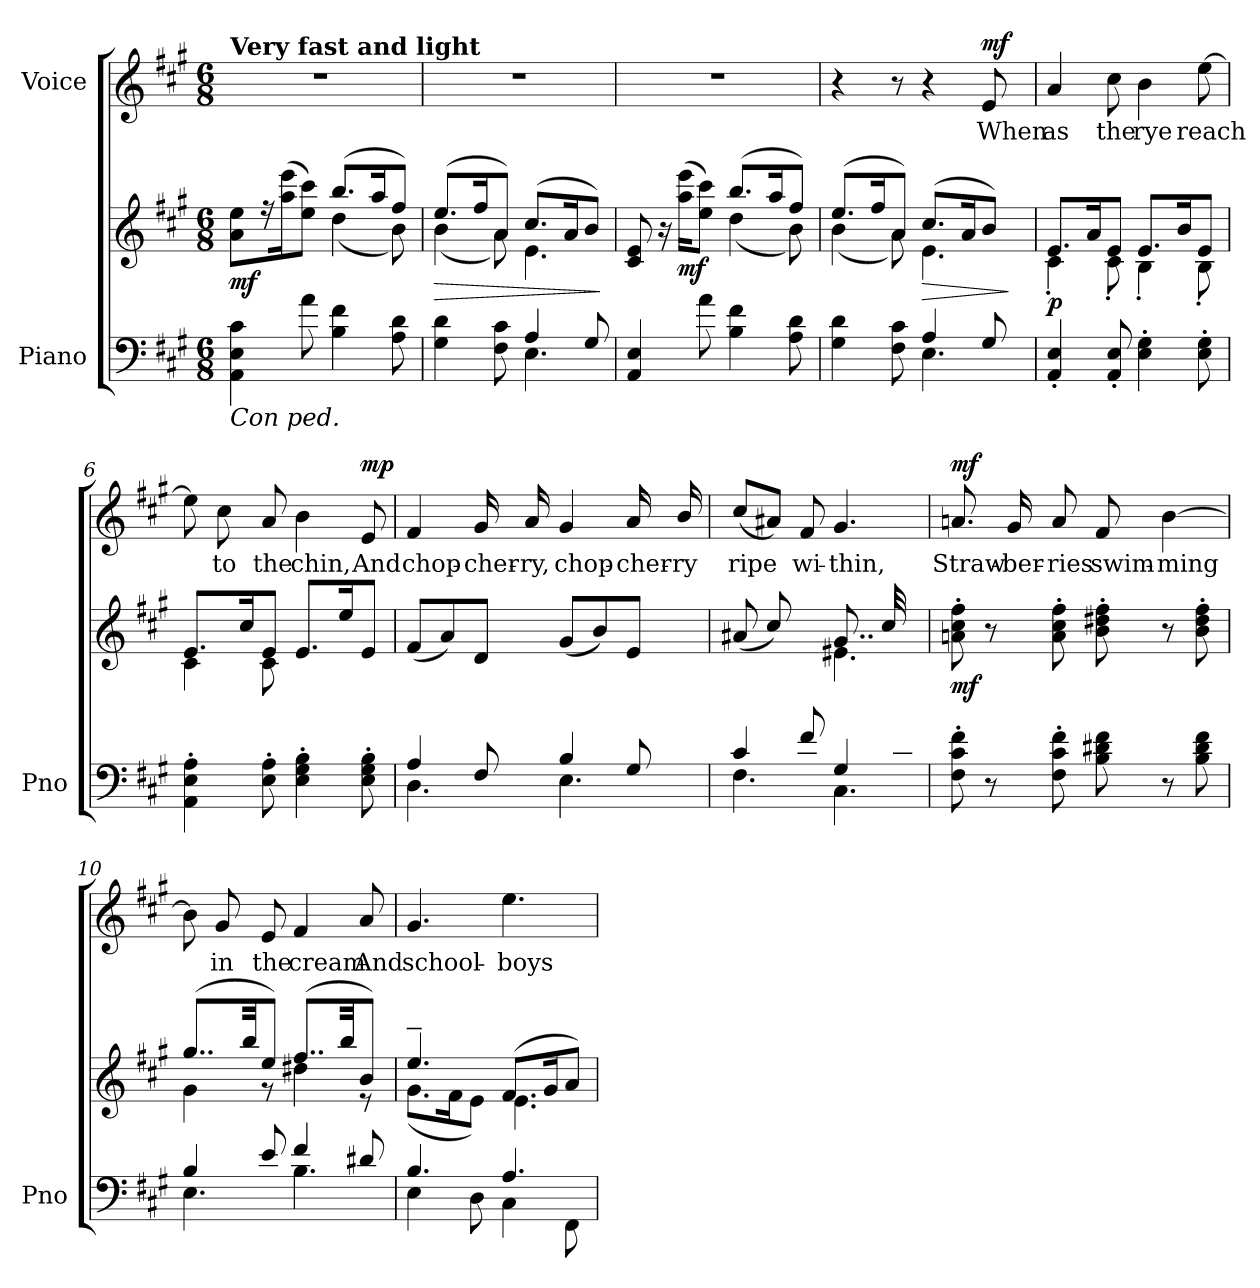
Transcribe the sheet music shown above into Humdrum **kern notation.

**kern	**kern	**dynam	**kern	**text	**dynam
*part2	*part2	*part2	*part1	*part1	*part1
*staff3	*staff2	*staff2/3	*staff1	*staff1	*staff1
*I"Piano	*	*	*I"Voice	*	*
*I'Pno	*	*	*	*	*
*clefF4	*clefG2	*	*clefG2	*	*
*k[f#c#g#]	*k[f#c#g#]	*	*k[f#c#g#]	*	*
*M6/8	*M6/8	*	*M6/8	*	*
=1	=1	=1	=1	=1	=1
*	*^	*	*	*	*
!	!	!	!	!LO:TX:a:B:t=Very fast and light	!	!
!LO:TX:b:i:t=Con ped.	!	!	!	!	!	!
!	!	!	!LO:DY:b	!	!	!
4AA\ 4E\ 4c#\	8a\ 8ee\L	4.ryy	mf	2.r	.	.
.	16r	.	.	.	.	.
.	(>16aa\ 16eee\K	.	.	.	.	.
8a\	8ee\ 8ccc#\J)	.	.	.	.	.
4B\ 4f#\	(>8.bb/L	(<4dd\	.	.	.	.
.	16aa/K	.	.	.	.	.
8A\ 8d\	8ff#/J)	8b\)	.	.	.	.
=2	=2	=2	=2	=2	=2	=2
*^	*	*	*	*	*	*
!	!	!	!	!LO:HP:b	!	!	!
4G#\ 4d\	4.ryy	(>8.ee/L	(<4b\	>	2.r	.	.
.	.	16ff#/K	.	.	.	.	.
8F#\ 8c#\	.	8a/J)	8a\)	.	.	.	.
4A/	4.E\	(>8.cc#/L	4.e\	.	.	.	.
.	.	16a/K	.	.	.	.	.
8G#/	.	8b/J)	.	.	.	.	.
*v	*v	*	*	*	*	*	*
*	*v	*v	*	*	*	*
.	.	]	.	.	.
=3	=3	=3	=3	=3	=3
*	*^	*	*	*	*
4AA/ 4E/	8c#/ 8e/	4.ryy	.	2.r	.	.
.	16r	.	.	.	.	.
!	!	!	!LO:DY:b	!	!	!
.	(>16aa\ 16eee\KL	.	mf	.	.	.
8a\	8ee\ 8ccc#\J)	.	.	.	.	.
4B\ 4f#\	(>8.bb/L	(<4dd\	.	.	.	.
.	16aa/K	.	.	.	.	.
8A\ 8d\	8ff#/J)	8b\)	.	.	.	.
=4	=4	=4	=4	=4	=4	=4
*^	*	*	*	*	*	*
4G#\ 4d\	4.ryy	(>8.ee/L	(<4b\	.	4r	.	.
.	.	16ff#/K	.	.	.	.	.
8F#\ 8c#\	.	8a/J)	8a\)	.	8r	.	.
!	!	!	!	!LO:HP:b	!	!	!
4A/	4.E\	(>8.cc#/L	4.e\	>	4r	.	.
.	.	16a/K	.	.	.	.	.
!	!	!	!	!	!	!LO:LY:b	!LO:DY:a
8G#/	.	8b/J)	.	.	8e/	When	mf
*v	*v	*	*	*	*	*	*
*	*v	*v	*	*	*	*
.	.	]	.	.	.
!!LO:LB:g=z
=5	=5	=5	=5	=5	=5
*	*^	*	*	*	*
!	!	!	!LO:DY:b	!	!LO:LY:b	!
4AA/' 4E/'	8.e/L	4c#'\	p	4a/	as	.
.	16a/K	.	.	.	.	.
!	!	!	!	!	!LO:LY:b	!
8AA/' 8E/'	8e/J	8c#'\	.	8cc#\	the	.
!	!	!	!	!	!LO:LY:b	!
4E\' 4G#\'	8.e/L	4B'\	.	4b\	rye	.
.	16b/K	.	.	.	.	.
!	!	!	!	!	!LO:LY:b	!
8E\' 8G#\'	8e/J	8B'\	.	[8ee\	reach	.
=6	=6	=6	=6	=6	=6	=6
4AA\' 4E\' 4A\'	8.e/L	4c#\	.	8ee\]	.	.
!	!	!	!	!	!LO:LY:b	!
.	.	.	.	8cc#\	to	.
.	16cc#/K	.	.	.	.	.
!	!	!	!	!	!LO:LY:b	!
8E\' 8A\'	8e/J	8c#\	.	8a/	the	.
!	!	!	!	!	!LO:LY:b	!
4E\' 4G#\' 4B\'	8.e/L	4.ryy	.	4b\	chin,	.
.	16ee/K	.	.	.	.	.
!	!	!	!	!	!LO:LY:b	!LO:DY:a
8E\' 8G#\' 8B\'	8e/J	.	.	8e/	And	mp
*	*v	*v	*	*	*	*
=7	=7	=7	=7	=7	=7
*^	*	*	*	*	*
!	!	!	!	!	!LO:LY:b	!
4A/	4.D\	(<8f#/L	.	4f#/	chop-	.
.	.	8a/)	.	.	.	.
!	!	!	!	!	!LO:LY:b	!
8F#/	.	8d/J	.	16g#/	-cher-	.
!	!	!	!	!	!LO:LY:b	!
.	.	.	.	16a/	-ry,	.
!	!	!	!	!	!LO:LY:b	!
4B/	4.E\	(<8g#/L	.	4g#/	chop-	.
.	.	8b/)	.	.	.	.
!	!	!	!	!	!LO:LY:b	!
8G#/	.	8e/J	.	16a/	-cher-	.
!	!	!	!	!	!LO:LY:b	!
.	.	.	.	16b/	-ry	.
=8	=8	=8	=8	=8	=8	=8
*	*^	*^	*	*	*	*
!	!	!	!	!	!	!	!LO:LY:b	!
4ryy	4c#/	4.F#\	(<8a#X/L	4.ryy	.	(<8cc#/L	ripe	.
.	.	.	8cc#/)	.	.	8a#X/J)	.	.
!	!	!	!	!	!	!	!LO:LY:b	!
8f#/J	8f#/	.	8ryy	.	.	8f#/	wi-	.
!	!	!	!	!	!	!	!LO:LY:b	!
4ryy	4G#/	4.C#\	8..g#/L	4.e#X\	.	4.g#/	-thin,	.
.	.	.	32cc#/KK	.	.	.	.	.
8c#/J	8rGGyy	.	8ryy	.	.	.	.	.
*	*v	*v	*	*	*	*	*	*
*	*	*v	*v	*	*	*	*
!!LO:LB:g=z
=9	=9	=9	=9	=9	=9	=9
!	!	!	!LO:DY:b	!	!LO:LY:b	!LO:DY:a
*v	*v	*	*	*	*	*
8F#\' 8c#\' 8f#\'	8an\' 8cc#\' 8ff#\'	mf	8.an/	Straw-	mf
8r	8r	.	.	.	.
!	!	!	!	!LO:LY:b	!
.	.	.	16g#/	-ber-	.
!	!	!	!	!LO:LY:b	!
8F#\' 8c#\' 8f#\'	8a\' 8cc#\' 8ff#\'	.	8a/	-ries	.
!	!	!	!	!LO:LY:b	!
8B\ 8d#X\ 8f#\	8b\' 8dd#X\' 8ff#\'	.	8f#/	swim-	.
!	!	!	!	!LO:LY:b	!
8r	8r	.	[4b\	-ming	.
8B\ 8d#\ 8f#\	8b\' 8dd#\' 8ff#\'	.	.	.	.
=10	=10	=10	=10	=10	=10
*^	*^	*	*	*	*
4B/	4.E\	(>8..gg#/L	4g#\	.	8b\]	.	.
!	!	!	!	!	!	!LO:LY:b	!
.	.	.	.	.	8g#/	in	.
.	.	32bb/KK	.	.	.	.	.
!	!	!	!	!	!	!LO:LY:b	!
8e/	.	8ee/J)	8r	.	8e/	the	.
!	!	!	!	!	!	!LO:LY:b	!
4f#/	4.B\	(>8..ff#/L	4dd#X\	.	4f#/	cream	.
.	.	32bb/KK	.	.	.	.	.
!	!	!	!	!	!	!LO:LY:b	!
8d#X/	.	8b/J)	8r	.	8a/	And	.
=11	=11	=11	=11	=11	=11	=11	=11
!	!	!	!	!	!	!LO:LY:b	!
4.B/	4E\	4.ee~/	(<8.g#\L	.	4.g#/	school-	.
.	.	.	16f#\K	.	.	.	.
.	8D\	.	8e\J)	.	.	.	.
!	!	!	!	!	!	!LO:LY:b	!
4.A/	4C#\	(>8.f#/L	4.e\	.	4.ee\	-boys	.
.	.	16g#/K	.	.	.	.	.
.	8FF#\	8a/J)	.	.	.	.	.
*v	*v	*	*	*	*	*	*
*	*v	*v	*	*	*	*
=	=	=	=	=	=
*-	*-	*-	*-	*-	*-
